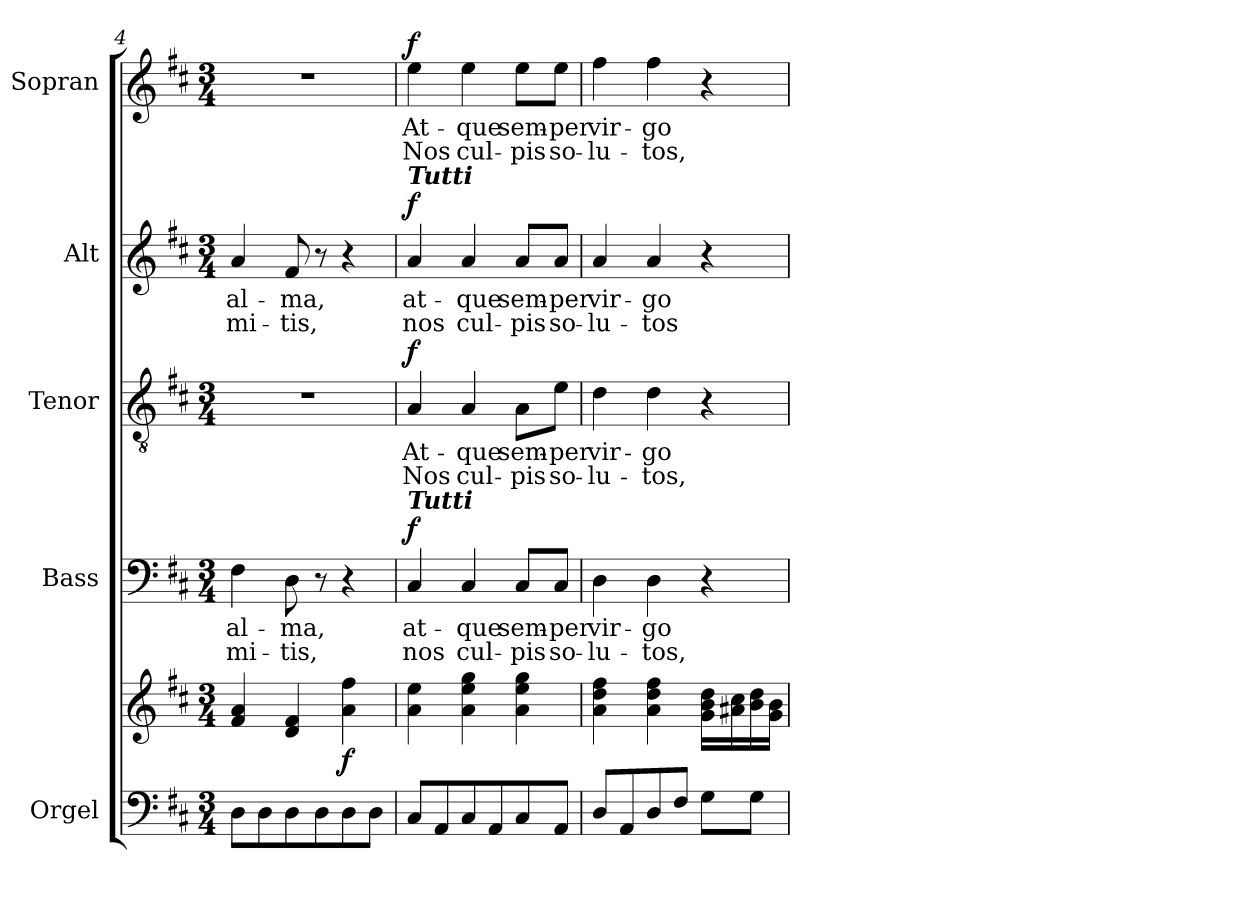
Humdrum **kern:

**kern	**kern	**dynam	**kern	**text	**text	**dynam	**kern	**text	**text	**dynam	**kern	**text	**text	**dynam	**kern	**text	**text	**dynam
*part5	*part5	*part5	*part4	*part4	*part4	*part4	*part3	*part3	*part3	*part3	*part2	*part2	*part2	*part2	*part1	*part1	*part1	*part1
*staff6	*staff5	*staff5/6	*staff4	*staff4	*staff4	*staff4	*staff3	*staff3	*staff3	*staff3	*staff2	*staff2	*staff2	*staff2	*staff1	*staff1	*staff1	*staff1
*I"Orgel	*	*	*I"Bass	*	*	*	*I"Tenor	*	*	*	*I"Alt	*	*	*	*I"Sopran	*	*	*
*I'Org.	*	*	*I'B.	*	*	*	*I'T.	*	*	*	*I'A.	*	*	*	*I'S.	*	*	*
*clefF4	*clefG2	*	*clefF4	*	*	*	*clefGv2	*	*	*	*clefG2	*	*	*	*clefG2	*	*	*
*k[f#c#]	*k[f#c#]	*	*k[f#c#]	*	*	*	*k[f#c#]	*	*	*	*k[f#c#]	*	*	*	*k[f#c#]	*	*	*
*D:	*D:	*	*D:	*	*	*	*D:	*	*	*	*D:	*	*	*	*D:	*	*	*
*M3/4	*M3/4	*	*M3/4	*	*	*	*M3/4	*	*	*	*M3/4	*	*	*	*M3/4	*	*	*
=4	=4	=4	=4	=4	=4	=4	=4	=4	=4	=4	=4	=4	=4	=4	=4	=4	=4	=4
!	!	!	!	!LO:LY:b	!LO:LY:b	!	!	!	!	!	!	!LO:LY:b	!LO:LY:b	!	!	!	!	!
8D\L	4f#/ 4a/	.	4F#\	al-	mi-	.	2.r	.	.	.	4a/	al-	mi-	.	2.r	.	.	.
8D\	.	.	.	.	.	.	.	.	.	.	.	.	.	.	.	.	.	.
!	!	!	!	!LO:LY:b	!LO:LY:b	!	!	!	!	!	!	!LO:LY:b	!LO:LY:b	!	!	!	!	!
8D\	4d/ 4f#/	.	8D\	-ma,	-tis,	.	.	.	.	.	8f#/	-ma,	-tis,	.	.	.	.	.
8D\	.	.	8r	.	.	.	.	.	.	.	8r	.	.	.	.	.	.	.
!	!	!LO:DY:b	!	!	!	!	!	!	!	!	!	!	!	!	!	!	!	!
8D\	4a\ 4ff#\	f	4r	.	.	.	.	.	.	.	4r	.	.	.	.	.	.	.
8D\J	.	.	.	.	.	.	.	.	.	.	.	.	.	.	.	.	.	.
=5	=5	=5	=5	=5	=5	=5	=5	=5	=5	=5	=5	=5	=5	=5	=5	=5	=5	=5
!	!	!	!	!	!	!	!	!	!	!	!LO:TX:a:Bi:t=Tutti	!	!	!	!	!	!	!
!	!	!	!LO:TX:a:Bi:t=Tutti	!	!	!	!	!	!	!	!	!	!	!	!	!	!	!
!	!	!	!	!LO:LY:b	!LO:LY:b	!LO:DY:a	!	!LO:LY:b	!LO:LY:b	!LO:DY:a	!	!LO:LY:b	!LO:LY:b	!LO:DY:a	!	!LO:LY:b	!LO:LY:b	!LO:DY:a
8C#/L	4a\ 4ee\	.	4C#/	at-	nos	f	4A/	At-	Nos	f	4a/	at-	nos	f	4ee\	At-	Nos	f
8AA/	.	.	.	.	.	.	.	.	.	.	.	.	.	.	.	.	.	.
!	!	!	!	!LO:LY:b	!LO:LY:b	!	!	!LO:LY:b	!LO:LY:b	!	!	!LO:LY:b	!LO:LY:b	!	!	!LO:LY:b	!LO:LY:b	!
8C#/	4a\ 4ee\ 4gg\	.	4C#/	-que	cul-	.	4A/	-que	cul-	.	4a/	-que	cul-	.	4ee\	-que	cul-	.
8AA/	.	.	.	.	.	.	.	.	.	.	.	.	.	.	.	.	.	.
!	!	!	!	!LO:LY:b	!LO:LY:b	!	!	!LO:LY:b	!LO:LY:b	!	!	!LO:LY:b	!LO:LY:b	!	!	!LO:LY:b	!LO:LY:b	!
8C#/	4a\ 4ee\ 4gg\	.	8C#/L	sem-	-pis	.	8A\L	sem-	-pis	.	8a/L	sem-	-pis	.	8ee\L	sem-	-pis	.
!	!	!	!	!LO:LY:b	!LO:LY:b	!	!	!LO:LY:b	!LO:LY:b	!	!	!LO:LY:b	!LO:LY:b	!	!	!LO:LY:b	!LO:LY:b	!
8AA/J	.	.	8C#/J	-per	so-	.	8e\J	-per	so-	.	8a/J	-per	so-	.	8ee\J	-per	so-	.
=6	=6	=6	=6	=6	=6	=6	=6	=6	=6	=6	=6	=6	=6	=6	=6	=6	=6	=6
!	!	!	!	!LO:LY:b	!LO:LY:b	!	!	!LO:LY:b	!LO:LY:b	!	!	!LO:LY:b	!LO:LY:b	!	!	!LO:LY:b	!LO:LY:b	!
8D/L	4a\ 4dd\ 4ff#\	.	4D\	vir-	-lu-	.	4d\	vir-	-lu-	.	4a/	vir-	-lu-	.	4ff#\	vir-	-lu-	.
8AA/	.	.	.	.	.	.	.	.	.	.	.	.	.	.	.	.	.	.
!	!	!	!	!LO:LY:b	!LO:LY:b	!	!	!LO:LY:b	!LO:LY:b	!	!	!LO:LY:b	!LO:LY:b	!	!	!LO:LY:b	!LO:LY:b	!
8D/	4a\ 4dd\ 4ff#\	.	4D\	-go	-tos,	.	4d\	-go	-tos,	.	4a/	-go	-tos	.	4ff#\	-go	-tos,	.
8F#/J	.	.	.	.	.	.	.	.	.	.	.	.	.	.	.	.	.	.
8G\L	16g\ 16b\ 16dd\LL	.	4r	.	.	.	4r	.	.	.	4r	.	.	.	4r	.	.	.
.	16a#X\ 16cc#\	.	.	.	.	.	.	.	.	.	.	.	.	.	.	.	.	.
8G\J	16b\ 16dd\	.	.	.	.	.	.	.	.	.	.	.	.	.	.	.	.	.
.	16g\ 16b\JJ	.	.	.	.	.	.	.	.	.	.	.	.	.	.	.	.	.
=	=	=	=	=	=	=	=	=	=	=	=	=	=	=	=	=	=	=
*-	*-	*-	*-	*-	*-	*-	*-	*-	*-	*-	*-	*-	*-	*-	*-	*-	*-	*-
